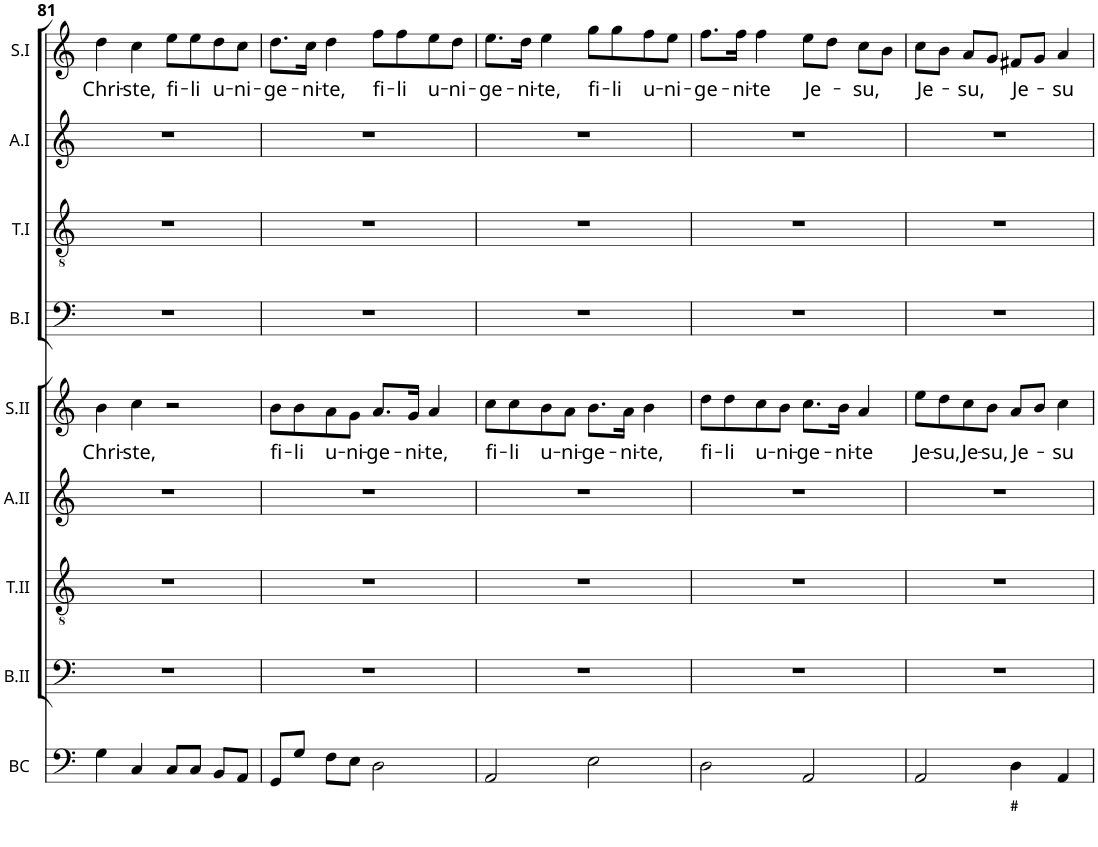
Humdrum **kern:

**kern	**kern	**kern	**kern	**kern	**text	**kern	**kern	**kern	**kern	**text
*part9	*part8	*part7	*part6	*part5	*part5	*part4	*part3	*part2	*part1	*part1
*staff9	*staff8	*staff7	*staff6	*staff5	*staff5	*staff4	*staff3	*staff2	*staff1	*staff1
*I"Basse Continue	*I"Basse II	*I"Tenor II	*I"Alti II	*I"Soprane II	*	*I"Basse I	*I"Tenor I	*I"Alti I	*I"Soprane I	*
*I'BC	*I'B.II	*I'T.II	*I'A.II	*I'S.II	*	*I'B.I	*I'T.I	*I'A.I	*I'S.I	*
!!LO:PB:g=z
*clefF4	*clefF4	*clefGv2	*clefG2	*clefG2	*	*clefF4	*clefGv2	*clefG2	*clefG2	*
*	*Trd1c2	*	*Trd8c14	*	*	*	*	*	*	*
*k[]	*k[]	*k[]	*k[]	*k[]	*	*k[]	*k[]	*k[]	*k[]	*
*M4/4	*M4/4	*M4/4	*M4/4	*M4/4	*	*M4/4	*M4/4	*M4/4	*M4/4	*
*met(c)	*met(c)	*met(c)	*met(c)	*met(c)	*	*met(c)	*met(c)	*met(c)	*met(c)	*
=81	=81	=81	=81	=81	=81	=81	=81	=81	=81	=81
!	!	!	!	!	!LO:LY:b	!	!	!	!	!LO:LY:b
4G\	1r	1r	1r	4b\	Chri-	1r	1r	1r	4dd\	Chri-
!	!	!	!	!	!LO:LY:b	!	!	!	!	!LO:LY:b
4C/	.	.	.	4cc\	-ste,	.	.	.	4cc\	-ste,
!	!	!	!	!	!	!	!	!	!	!LO:LY:b
8C/L	.	.	.	2r	.	.	.	.	8ee\L	fi-
!	!	!	!	!	!	!	!	!	!	!LO:LY:b
8C/J	.	.	.	.	.	.	.	.	8ee\	-li
!	!	!	!	!	!	!	!	!	!	!LO:LY:b
8BB/L	.	.	.	.	.	.	.	.	8dd\	u-
!	!	!	!	!	!	!	!	!	!	!LO:LY:b
8AA/J	.	.	.	.	.	.	.	.	8cc\J	-ni-
=82	=82	=82	=82	=82	=82	=82	=82	=82	=82	=82
!	!	!	!	!	!LO:LY:b	!	!	!	!	!LO:LY:b
8GG/L	1r	1r	1r	8b\L	fi-	1r	1r	1r	8.dd\L	-ge-
!	!	!	!	!	!LO:LY:b	!	!	!	!	!
8G/J	.	.	.	8b\	-li	.	.	.	.	.
!	!	!	!	!	!	!	!	!	!	!LO:LY:b
.	.	.	.	.	.	.	.	.	16cc\Jk	-ni-
!	!	!	!	!	!LO:LY:b	!	!	!	!	!LO:LY:b
8F\L	.	.	.	8a\	u-	.	.	.	4dd\	-te,
!	!	!	!	!	!LO:LY:b	!	!	!	!	!
8E\J	.	.	.	8g\J	-ni-	.	.	.	.	.
!	!	!	!	!	!LO:LY:b	!	!	!	!	!LO:LY:b
2D\	.	.	.	8.a/L	-ge-	.	.	.	8ff\L	fi-
!	!	!	!	!	!	!	!	!	!	!LO:LY:b
.	.	.	.	.	.	.	.	.	8ff\	-li
!	!	!	!	!	!LO:LY:b	!	!	!	!	!
.	.	.	.	16g/Jk	-ni-	.	.	.	.	.
!	!	!	!	!	!LO:LY:b	!	!	!	!	!LO:LY:b
.	.	.	.	4a/	-te,	.	.	.	8ee\	u-
!	!	!	!	!	!	!	!	!	!	!LO:LY:b
.	.	.	.	.	.	.	.	.	8dd\J	-ni-
=83	=83	=83	=83	=83	=83	=83	=83	=83	=83	=83
!	!	!	!	!	!LO:LY:b	!	!	!	!	!LO:LY:b
2AA/	1r	1r	1r	8cc\L	fi-	1r	1r	1r	8.ee\L	-ge-
!	!	!	!	!	!LO:LY:b	!	!	!	!	!
.	.	.	.	8cc\	-li	.	.	.	.	.
!	!	!	!	!	!	!	!	!	!	!LO:LY:b
.	.	.	.	.	.	.	.	.	16dd\Jk	-ni-
!	!	!	!	!	!LO:LY:b	!	!	!	!	!LO:LY:b
.	.	.	.	8b\	u-	.	.	.	4ee\	-te,
!	!	!	!	!	!LO:LY:b	!	!	!	!	!
.	.	.	.	8a\J	-ni-	.	.	.	.	.
!	!	!	!	!	!LO:LY:b	!	!	!	!	!LO:LY:b
2E\	.	.	.	8.b\L	-ge-	.	.	.	8gg\L	fi-
!	!	!	!	!	!	!	!	!	!	!LO:LY:b
.	.	.	.	.	.	.	.	.	8gg\	-li
!	!	!	!	!	!LO:LY:b	!	!	!	!	!
.	.	.	.	16a\Jk	-ni-	.	.	.	.	.
!	!	!	!	!	!LO:LY:b	!	!	!	!	!LO:LY:b
.	.	.	.	4b\	-te,	.	.	.	8ff\	u-
!	!	!	!	!	!	!	!	!	!	!LO:LY:b
.	.	.	.	.	.	.	.	.	8ee\J	-ni-
=84	=84	=84	=84	=84	=84	=84	=84	=84	=84	=84
!	!	!	!	!	!LO:LY:b	!	!	!	!	!LO:LY:b
2D\	1r	1r	1r	8dd\L	fi-	1r	1r	1r	8.ff\L	-ge-
!	!	!	!	!	!LO:LY:b	!	!	!	!	!
.	.	.	.	8dd\	-li	.	.	.	.	.
!	!	!	!	!	!	!	!	!	!	!LO:LY:b
.	.	.	.	.	.	.	.	.	16ff\Jk	-ni-
!	!	!	!	!	!LO:LY:b	!	!	!	!	!LO:LY:b
.	.	.	.	8cc\	u-	.	.	.	4ff\	-te
!	!	!	!	!	!LO:LY:b	!	!	!	!	!
.	.	.	.	8b\J	-ni-	.	.	.	.	.
!	!	!	!	!	!LO:LY:b	!	!	!	!	!LO:LY:b
2AA/	.	.	.	8.cc\L	-ge-	.	.	.	8ee\L	Je-
.	.	.	.	.	.	.	.	.	8dd\J	.
!	!	!	!	!	!LO:LY:b	!	!	!	!	!
.	.	.	.	16b\Jk	-ni-	.	.	.	.	.
!	!	!	!	!	!LO:LY:b	!	!	!	!	!LO:LY:b
.	.	.	.	4a/	-te	.	.	.	8cc\L	-su,
.	.	.	.	.	.	.	.	.	8b\J	.
=85	=85	=85	=85	=85	=85	=85	=85	=85	=85	=85
!	!	!	!	!	!LO:LY:b	!	!	!	!	!LO:LY:b
2AA/	1r	1r	1r	8ee\L	Je-	1r	1r	1r	8cc\L	Je-
!	!	!	!	!	!LO:LY:b	!	!	!	!	!
.	.	.	.	8dd\	-su,	.	.	.	8b\J	.
!	!	!	!	!	!LO:LY:b	!	!	!	!	!LO:LY:b
.	.	.	.	8cc\	Je-	.	.	.	8a/L	-su,
!	!	!	!	!	!LO:LY:b	!	!	!	!	!
.	.	.	.	8b\J	-su,	.	.	.	8g/J	.
!LO:TX:b:B:t=#	!	!	!	!	!	!	!	!	!	!
!	!	!	!	!	!LO:LY:b	!	!	!	!	!LO:LY:b
4D\	.	.	.	8a/L	Je-	.	.	.	8f#X/L	Je-
.	.	.	.	8b/J	.	.	.	.	8g/J	.
!	!	!	!	!	!LO:LY:b	!	!	!	!	!LO:LY:b
4AA/	.	.	.	4cc\	-su	.	.	.	4a/	-su
=	=	=	=	=	=	=	=	=	=	=
*-	*-	*-	*-	*-	*-	*-	*-	*-	*-	*-
